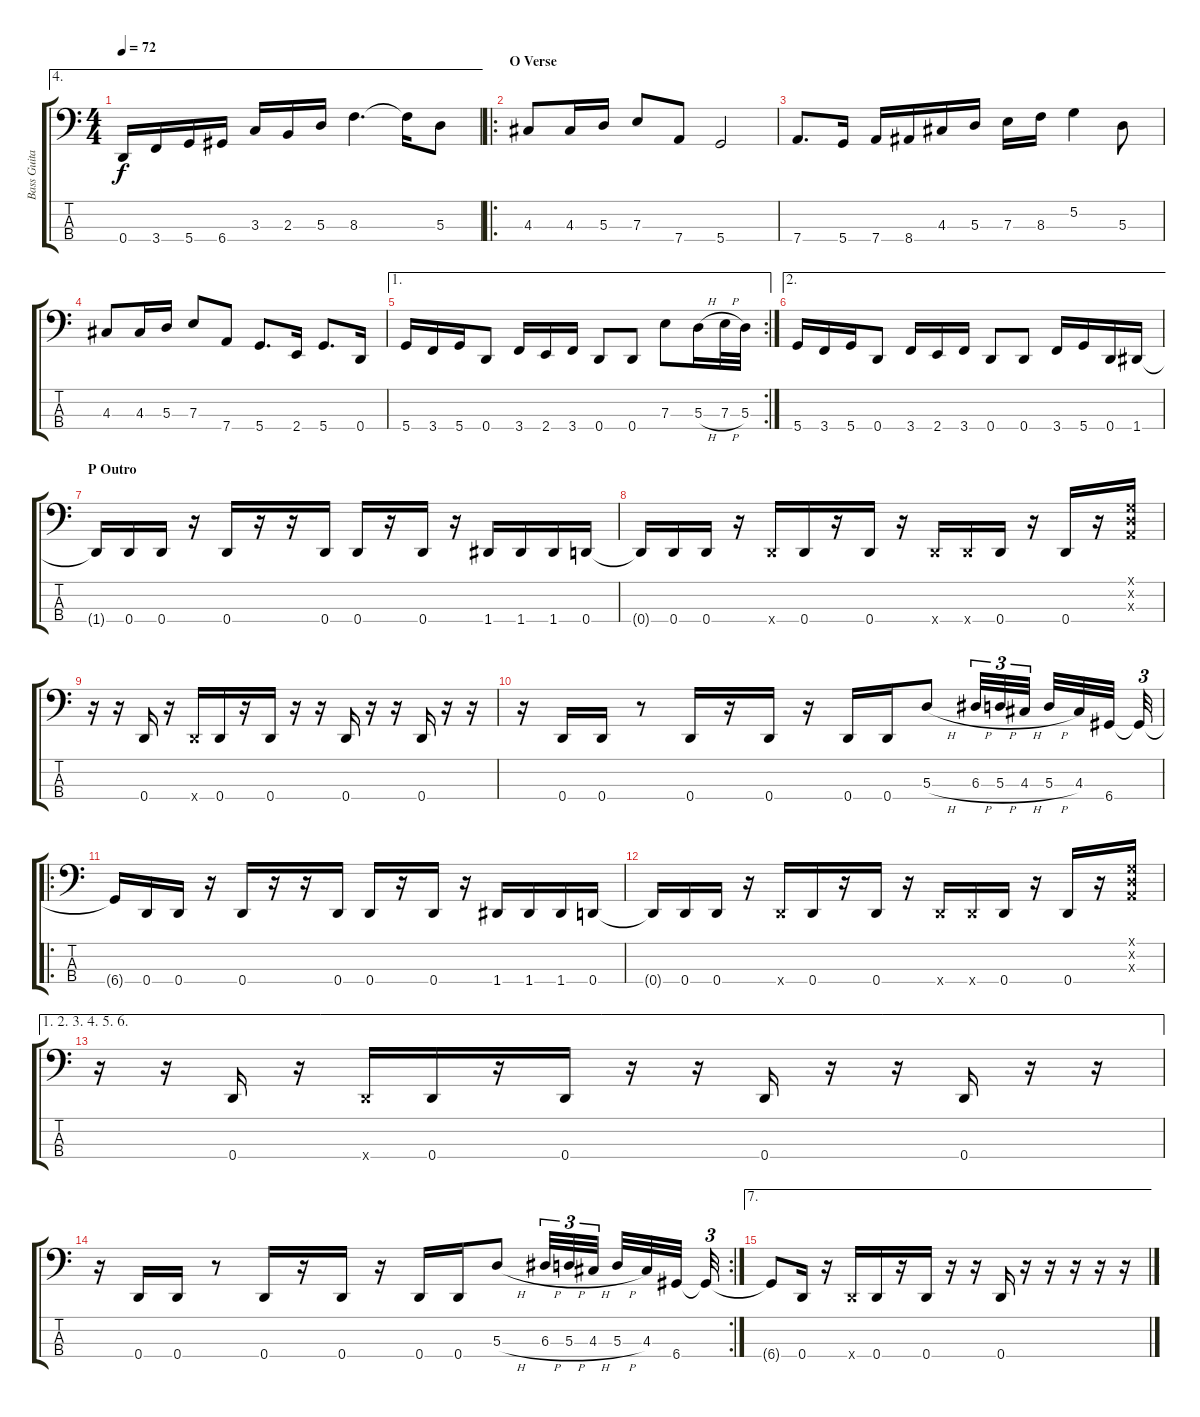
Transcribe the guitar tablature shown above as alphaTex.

\track ("Bass Guitar" "Bass Guita") {instrument electricbassfinger}
\staff {score tabs}
\tuning (G2 D2 A1 D1) {hide}
\ae 4
\ts (4 4)
\tempo 72
\clef f4
\ks c
0.4.16{dy f} 3.4.16 5.4.16 6.4.16 3.3.16 2.3.16 5.3.16 8.3.4{d} 8.3{t}.16 5.3.8 |
\ro
\section ("" "O Verse")
4.3.8 4.3.16 5.3.16 7.3.8 7.4.8 5.4.2 |
7.4.8{d} 5.4.16 7.4.16 8.4.16 4.3.16 5.3.16 7.3.16 8.3.16 5.2.4 5.3.8 |
4.3.8 4.3.16 5.3.16 7.3.8 7.4.8 5.4.8{d} 2.4.16 5.4.8{d} 0.4.16 |
\ae 1
\rc 2
5.4.16 3.4.16 5.4.16 0.4.8 3.4.16 2.4.16 3.4.16 0.4.8 0.4.8 7.3.8 5.3{h}.16 7.3{h}.32 5.3.32 |
\ae 2
5.4.16 3.4.16 5.4.16 0.4.8 3.4.16 2.4.16 3.4.16 0.4.8 0.4.8 3.4.16 5.4.16 0.4.16 1.4.16 |
\section ("" "P Outro")
1.4{t}.16 0.4.16 0.4.16 r.16 0.4.16 r.16 r.16 0.4.16 0.4.16 r.16 0.4.16 r.16 1.4.16 1.4.16 1.4.16 0.4.16 |
0.4{t}.16 0.4.16 0.4.16 r.16 0.4{x}.16 0.4.16 r.16 0.4.16 r.16 0.4{x}.16 0.4{x}.16 0.4.16 r.16 0.4.16 r.16 (0.1{x} 0.2{x} 0.3{x}).16 |
r.16 r.16 0.4.16 r.16 0.4{x}.16 0.4.16 r.16 0.4.16 r.16 r.16 0.4.16 r.16 r.16 0.4.16 r.16 r.16 |
r.16 0.4.16 0.4.16 r.8 0.4.16 r.16 0.4.16 r.16 0.4.16 0.4.16 5.3{h}.8 6.3{h}.32{tu (3 2)} 5.3{h}.32{tu (3 2)} 4.3{h}.32{tu (3 2)} 5.3{h}.32 4.3.32 6.4.32 6.4{t}.32{tu (3 2)} |
\ro
6.4{t}.16 0.4.16 0.4.16 r.16 0.4.16 r.16 r.16 0.4.16 0.4.16 r.16 0.4.16 r.16 1.4.16 1.4.16 1.4.16 0.4.16 |
0.4{t}.16 0.4.16 0.4.16 r.16 0.4{x}.16 0.4.16 r.16 0.4.16 r.16 0.4{x}.16 0.4{x}.16 0.4.16 r.16 0.4.16 r.16 (0.1{x} 0.2{x} 0.3{x}).16 |
\ae (1 2 3 4 5 6)
r.16 r.16 0.4.16 r.16 0.4{x}.16 0.4.16 r.16 0.4.16 r.16 r.16 0.4.16 r.16 r.16 0.4.16 r.16 r.16 |
\rc 2
r.16 0.4.16 0.4.16 r.8 0.4.16 r.16 0.4.16 r.16 0.4.16 0.4.16 5.3{h}.8 6.3{h}.32{tu (3 2)} 5.3{h}.32{tu (3 2)} 4.3{h}.32{tu (3 2)} 5.3{h}.32 4.3.32 6.4.32 6.4{t}.32{tu (3 2)} |
\ae 7
6.4{t}.8 0.4.16 r.16 0.4{x}.16 0.4.16 r.16 0.4.16 r.16 r.16 0.4.16 r.16 r.16 r.16 r.16 r.16
